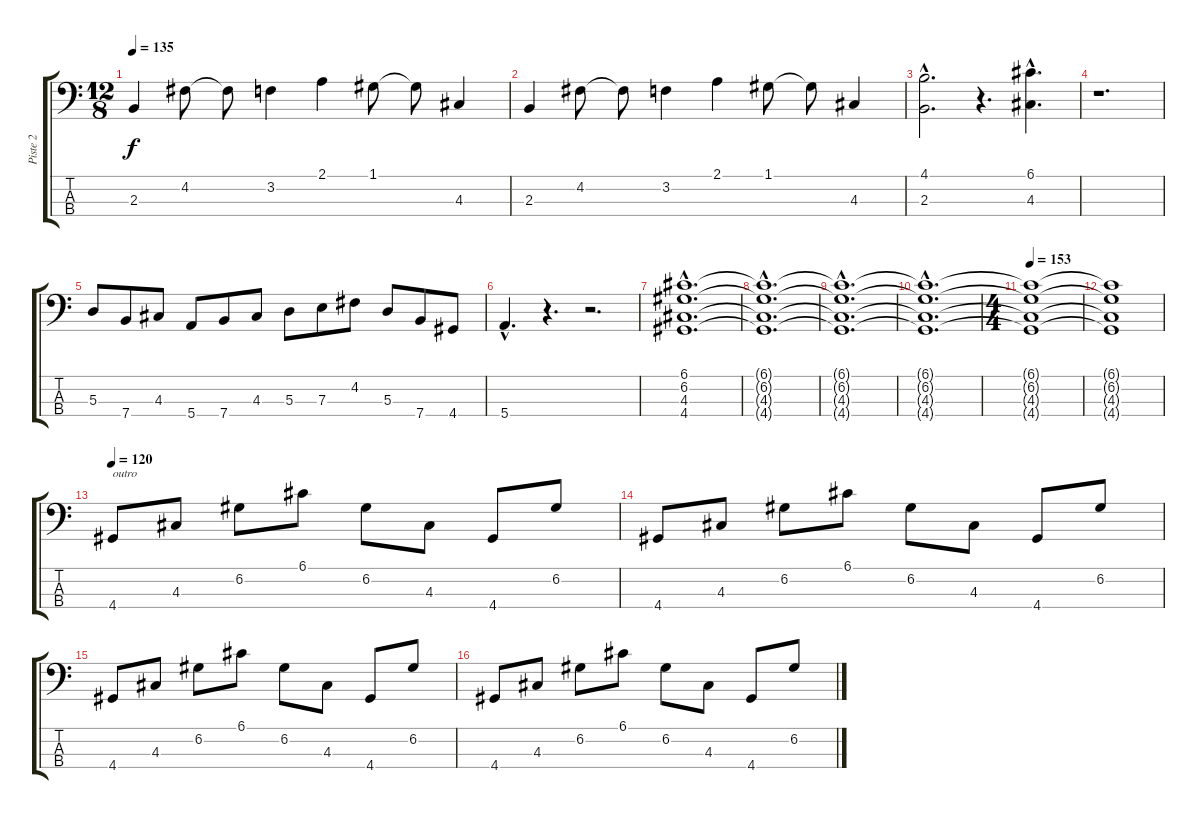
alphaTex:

\track ("Piste 2" "Piste 2") {instrument electricbassfinger}
\staff {score tabs}
\tuning (G2 D2 A1 E1) {hide}
\ts (12 8)
\tempo 135
\clef f4
\ks c
2.3.4{dy f} 4.2.8 4.2{t}.8 3.2.4 2.1.4 1.1.8 1.1{t}.8 4.3.4 |
2.3.4 4.2.8 4.2{t}.8 3.2.4 2.1.4 1.1.8 1.1{t}.8 4.3.4 |
(4.1{hac} 2.3{hac}).2{d} r.4{d} (6.1{hac} 4.3{hac}).4{d} |
r.1{d} |
5.3.8 7.4.8 4.3.8 5.4.8 7.4.8 4.3.8 5.3.8 7.3.8 4.2.8 5.3.8 7.4.8 4.4.8 |
5.4{hac}.4{d} r.4{d} r.2{d} |
(6.1{hac} 6.2{hac} 4.3{hac} 4.4{hac}).1{d} |
(6.1{hac t} 6.2{hac t} 4.3{hac t} 4.4{hac t}).1{d} |
(6.1{hac t} 6.2{hac t} 4.3{hac t} 4.4{hac t}).1{d} |
(6.1{hac t} 6.2{hac t} 4.3{hac t} 4.4{hac t}).1{d} |
\ts (4 4)
\tempo 153
(6.1{t} 6.2{t} 4.3{t} 4.4{t}).1 |
(6.1{t} 6.2{t} 4.3{t} 4.4{t}).1 |
\tempo 120
4.4.8{txt "outro"} 4.3.8 6.2.8 6.1.8 6.2.8 4.3.8 4.4.8 6.2.8 |
4.4.8 4.3.8 6.2.8 6.1.8 6.2.8 4.3.8 4.4.8 6.2.8 |
4.4.8 4.3.8 6.2.8 6.1.8 6.2.8 4.3.8 4.4.8 6.2.8 |
4.4.8 4.3.8 6.2.8 6.1.8 6.2.8 4.3.8 4.4.8 6.2.8
